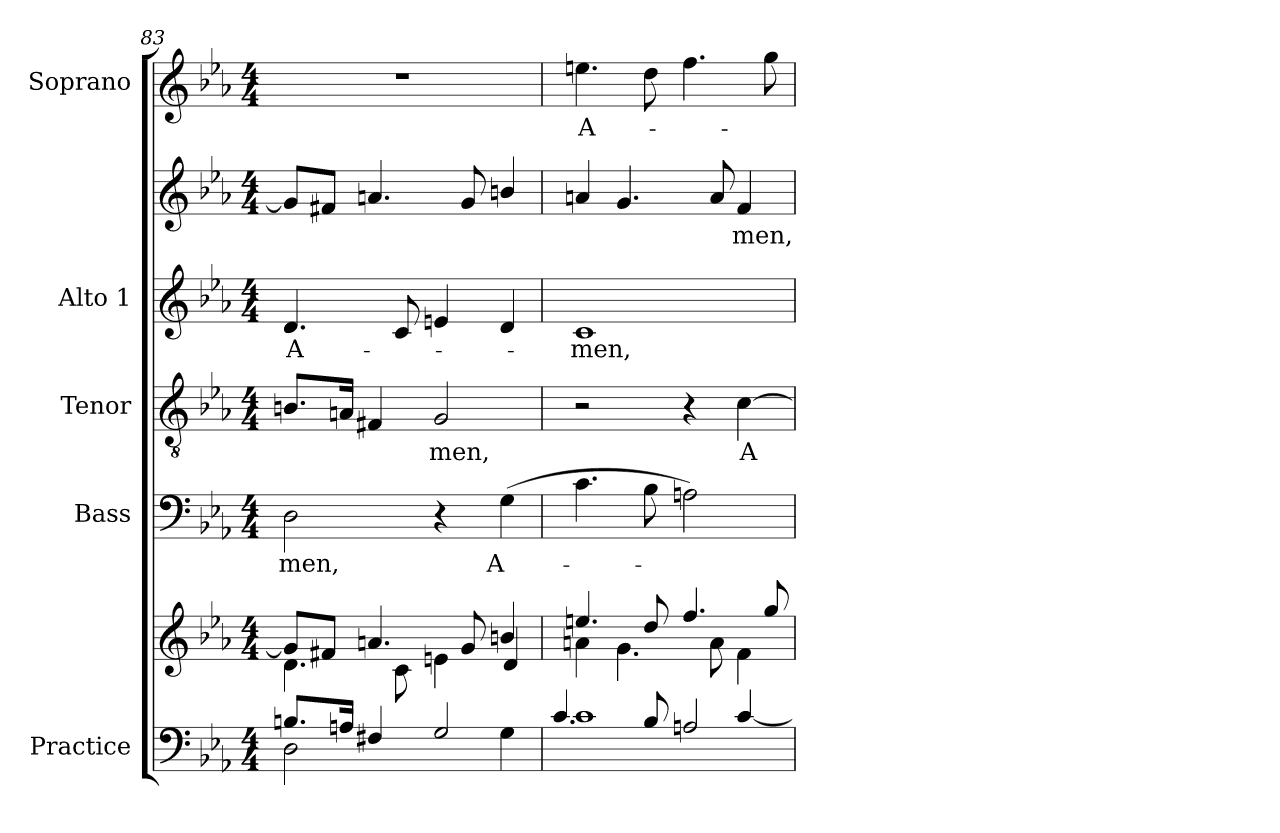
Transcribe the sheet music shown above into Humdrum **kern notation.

**kern	**kern	**kern	**text	**kern	**text	**kern	**text	**kern	**text	**kern	**text
*part5	*part5	*part4	*part4	*part3	*part3	*part2	*part2	*part2	*part2	*part1	*part1
*staff7	*staff6	*staff5	*staff5	*staff4	*staff4	*staff3	*staff3	*staff2	*staff2	*staff1	*staff1
*I"Practice	*	*I"Bass	*	*I"Tenor	*	*I"Alto 1	*	*	*	*I"Soprano	*
*	*	*I'B	*	*I'T	*	*I'A	*	*	*	*I'S	*
*clefF4	*clefG2	*clefF4	*	*clefGv2	*	*clefG2	*	*clefG2	*	*clefG2	*
*k[b-e-a-]	*k[b-e-a-]	*k[b-e-a-]	*	*k[b-e-a-]	*	*k[b-e-a-]	*	*k[b-e-a-]	*	*k[b-e-a-]	*
*E-:	*E-:	*E-:	*	*E-:	*	*E-:	*	*E-:	*	*E-:	*
*M4/4	*M4/4	*M4/4	*	*M4/4	*	*M4/4	*	*M4/4	*	*M4/4	*
=83	=83	=83	=83	=83	=83	=83	=83	=83	=83	=83	=83
*^	*^	*	*	*	*	*	*	*	*	*	*
*	*	*	*^	*	*	*	*	*	*	*	*	*	*
!	!	!	!	!	!	!LO:LY:b	!	!	!	!LO:LY:b	!	!	!	!
8.Bn/L	2D\	1ryy	8g/L]	4.d\	2D	men,	8.BnL	.	4.d	A-	8gL]	.	1r	.
.	.	.	8f#X/J	.	.	.	.	.	.	.	8f#XJ	.	.	.
16An/J	.	.	.	.	.	.	16AnJ	.	.	.	.	.	.	.
4F#X/	.	.	4.an/	.	.	.	4F#X	.	.	.	4.an	.	.	.
.	.	.	.	8c\	.	.	.	.	8c	.	.	.	.	.
!	!	!	!	!	!	!	!	!LO:LY:b	!	!	!	!	!	!
2G/	4ryy	.	.	4en\	4r	.	2G	men,	4en	.	.	.	.	.
.	.	.	8g/	.	.	.	.	.	.	.	8g	.	.	.
!	!	!	!	!	!	!LO:LY:b	!	!	!	!	!	!	!	!
.	4G	.	4bn/	4d/	(>4G	A-	.	.	4d	.	4bn/	.	.	.
=84	=84	=84	=84	=84	=84	=84	=84	=84	=84	=84	=84	=84	=84	=84
*	*^	*	*	*	*	*	*	*	*	*	*	*	*	*
!	!	!	!	!	!	!	!	!	!	!	!LO:LY:b	!	!	!	!LO:LY:b
*	*	*	*	*v	*v	*	*	*	*	*	*	*	*	*	*
1c	2ryy	4.c	4.een/	4an\	4.c	.	2r	.	1c	men,	4an	.	4.een	A-
.	.	.	.	4.g\	.	.	.	.	.	.	4.g	.	.	.
.	.	8B-	8dd/	.	8B-	.	.	.	.	.	.	.	8dd	.
.	4ryy	2An	4.ff/	.	2An)	.	4r	.	.	.	.	.	4.ff	.
.	.	.	.	8a\	.	.	.	.	.	.	8a	.	.	.
!	!	!	!	!	!	!	!	!LO:LY:b	!	!	!	!LO:LY:b	!	!
.	[4c/	.	.	4f\	.	.	[4c	A-	.	.	4f	men,	.	.
.	.	.	8gg/	.	.	.	.	.	.	.	.	.	8gg	.
*v	*v	*v	*	*	*	*	*	*	*	*	*	*	*	*
*	*v	*v	*	*	*	*	*	*	*	*	*	*
=	=	=	=	=	=	=	=	=	=	=	=
*-	*-	*-	*-	*-	*-	*-	*-	*-	*-	*-	*-
